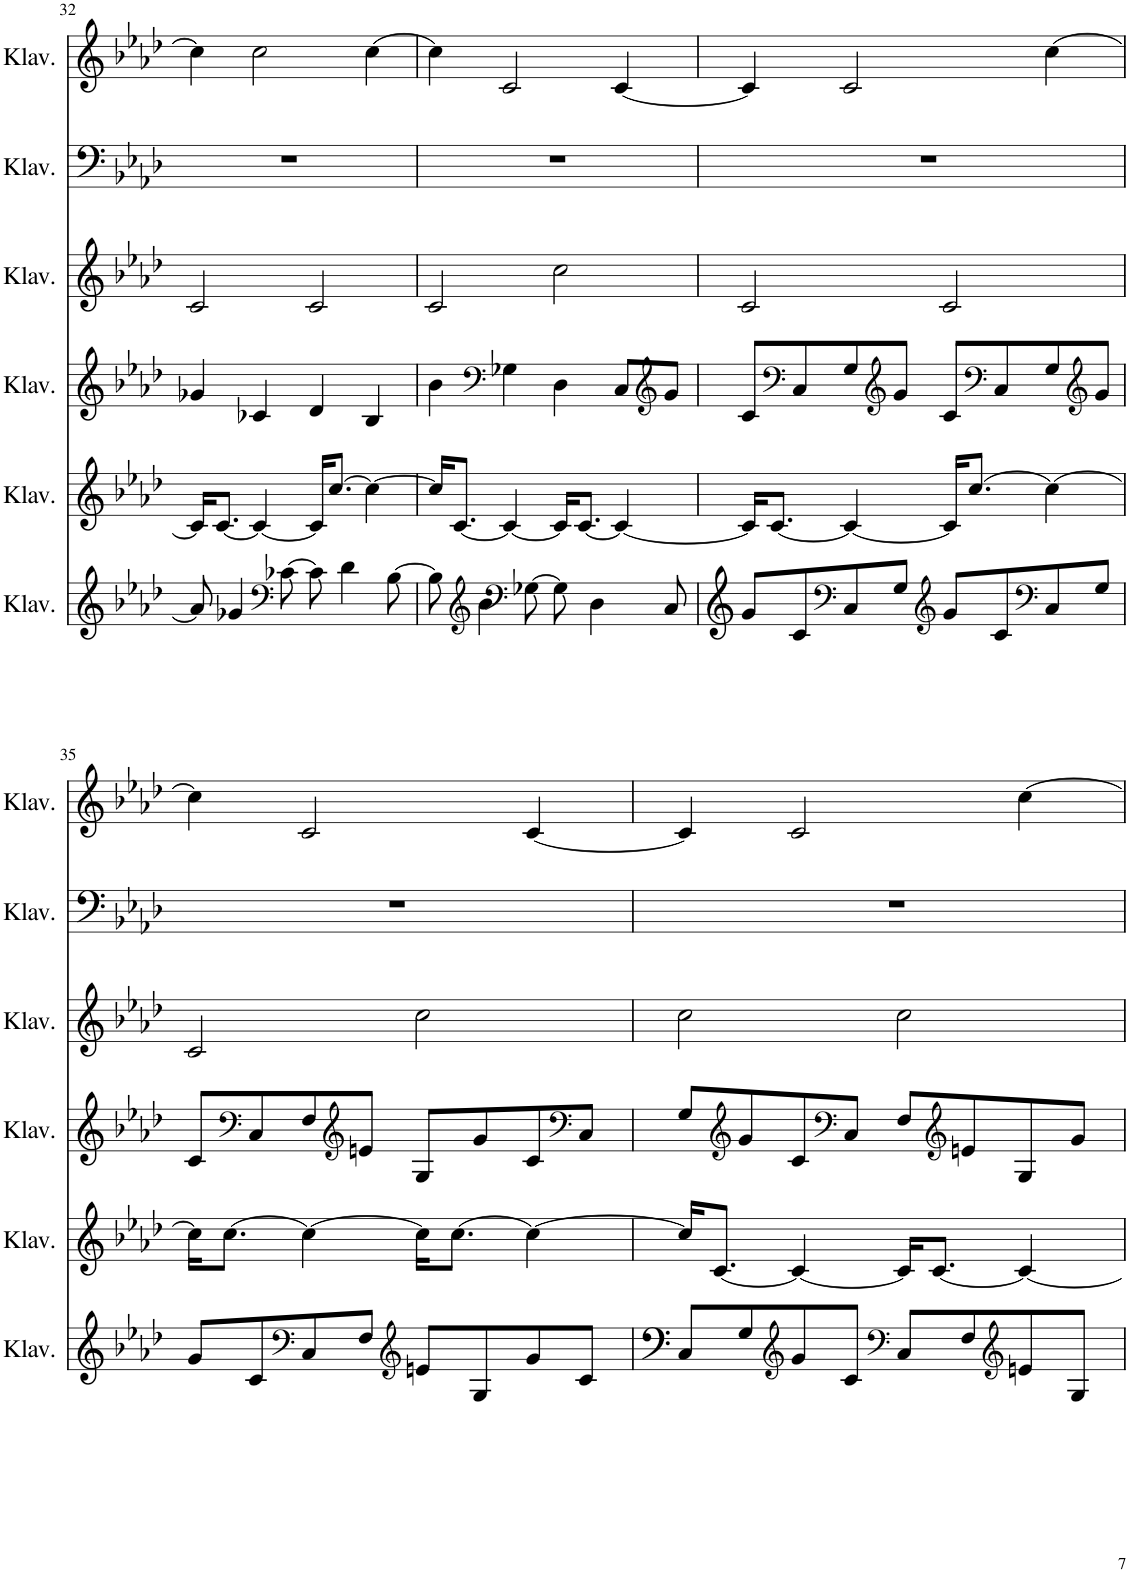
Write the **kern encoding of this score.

**kern	**kern	**kern	**kern	**kern	**kern
*part6	*part5	*part4	*part3	*part2	*part1
*staff6	*staff5	*staff4	*staff3	*staff2	*staff1
*I"Klavier	*I"Klavier	*I"Klavier	*I"Klavier	*I"Klavier	*I"Klavier
*I'Klav.	*I'Klav.	*I'Klav.	*I'Klav.	*I'Klav.	*I'Klav.
!!LO:PB:g=z
*clefG2	*clefG2	*clefF4	*clefG2	*clefF4	*clefG2
*k[b-e-a-d-]	*k[b-e-a-d-]	*k[b-e-a-d-]	*k[b-e-a-d-]	*k[b-e-a-d-]	*k[b-e-a-d-]
*M4/4	*M4/4	*M4/4	*M4/4	*M4/4	*M4/4
=32	=32	=32	=32	=32	=32
8a-/]	16c/KL]	4g-X/	2c/	1r	4cc\]
.	[8.c/J	.	.	.	.
4g-X/	.	.	.	.	.
.	4c/_	4c-X/	.	.	2cc\
*clefF4	*	*	*	*	*
[8c-X\	.	.	.	.	.
8c-\]	16c/KL]	4d-/	2c/	.	.
.	[8.cc/J	.	.	.	.
4d-\	.	.	.	.	.
.	4cc\_	4B-/	.	.	[4cc\
[8B-\	.	.	.	.	.
=33	=33	=33	=33	=33	=33
8B-\]	16cc/KL]	4b-\	2c/	1r	4cc\]
.	[8.c/J	.	.	.	.
*clefG2	*	*	*	*	*
4b-\	.	.	.	.	.
*	*	*clefF4	*	*	*
.	4c/_	4G-X\	.	.	2c/
*clefF4	*	*	*	*	*
[8G-X\	.	.	.	.	.
8G-\]	16c/KL]	4D-\	2cc\	.	.
.	[8.c/J	.	.	.	.
4D-\	.	.	.	.	.
.	4c/_	8C/L	.	.	[4c/
*	*	*clefG2	*	*	*
8C/	.	8g/J	.	.	.
=34	=34	=34	=34	=34	=34
8g/L	16c/KL]	8c/L	2c/	1r	4c/]
.	[8.c/J	.	.	.	.
*	*	*clefF4	*	*	*
8c/	.	8C/	.	.	.
*clefF4	*	*	*	*	*
8C/	4c/_	8G/	.	.	2c/
*	*	*clefG2	*	*	*
8G/J	.	8g/J	.	.	.
*clefG2	*	*	*	*	*
8g/L	16c/KL]	8c/L	2c/	.	.
.	[8.cc/J	.	.	.	.
*	*	*clefF4	*	*	*
8c/	.	8C/	.	.	.
*clefF4	*	*	*	*	*
8C/	4cc\_	8G/	.	.	[4cc\
*	*	*clefG2	*	*	*
8G/J	.	8g/J	.	.	.
!!LO:LB:g=z
=35	=35	=35	=35	=35	=35
8g/L	16cc\KL]	8c/L	2c/	1r	4cc\]
.	[8.cc\J	.	.	.	.
*	*	*clefF4	*	*	*
8c/	.	8C/	.	.	.
*clefF4	*	*	*	*	*
8C/	4cc\_	8F/	.	.	2c/
*	*	*clefG2	*	*	*
8F/J	.	8en/J	.	.	.
*clefG2	*	*	*	*	*
8en/L	16cc\KL]	8G/L	2cc\	.	.
.	[8.cc\J	.	.	.	.
8G/	.	8g/	.	.	.
8g/	4cc\_	8c/	.	.	[4c/
*	*	*clefF4	*	*	*
8c/J	.	8C/J	.	.	.
=36	=36	=36	=36	=36	=36
8C/L	16cc/KL]	8G/L	2cc\	1r	4c/]
.	[8.c/J	.	.	.	.
*	*	*clefG2	*	*	*
8G/	.	8g/	.	.	.
*clefG2	*	*	*	*	*
8g/	4c/_	8c/	.	.	2c/
*	*	*clefF4	*	*	*
8c/J	.	8C/J	.	.	.
*clefF4	*	*	*	*	*
8C/L	16c/KL]	8F/L	2cc\	.	.
.	[8.c/J	.	.	.	.
*	*	*clefG2	*	*	*
8F/	.	8en/	.	.	.
*clefG2	*	*	*	*	*
8en/	4c/_	8G/	.	.	[4cc\
8G/J	.	8g/J	.	.	.
=	=	=	=	=	=
*-	*-	*-	*-	*-	*-
